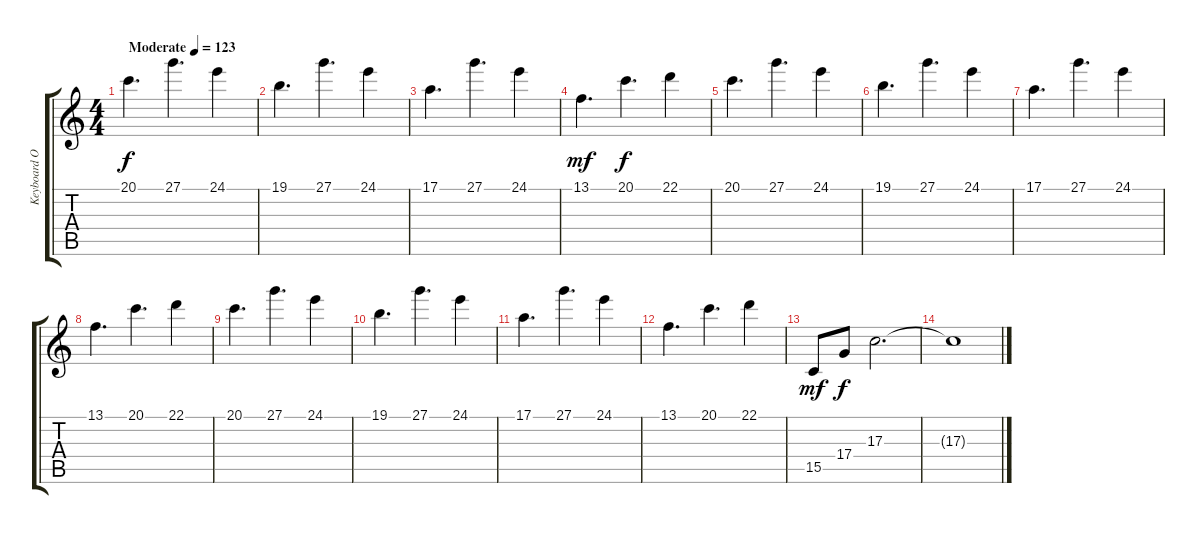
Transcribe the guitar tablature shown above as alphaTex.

\track ("Keyboard Overdub" "Keyboard O") {instrument electricpiano1}
\staff {score tabs}
\tuning (E4 B3 G3 D3 A2 E2) {hide}
\ts (4 4)
\tempo (123 "Moderate")
\clef g2
\ks c
20.1.4{d dy f instrument electricpiano1} 27.1.4{d} 24.1.4 |
19.1.4{d} 27.1.4{d} 24.1.4 |
17.1.4{d} 27.1.4{d} 24.1.4 |
13.1.4{d dy mf} 20.1.4{d dy f} 22.1.4 |
20.1.4{d} 27.1.4{d} 24.1.4 |
19.1.4{d} 27.1.4{d} 24.1.4 |
17.1.4{d} 27.1.4{d} 24.1.4 |
13.1.4{d} 20.1.4{d} 22.1.4 |
20.1.4{d} 27.1.4{d} 24.1.4 |
19.1.4{d} 27.1.4{d} 24.1.4 |
17.1.4{d} 27.1.4{d} 24.1.4 |
13.1.4{d} 20.1.4{d} 22.1.4 |
15.5.8{dy mf volume 0} 17.4.8{dy f} 17.3.2{d} |
17.3{t}.1
